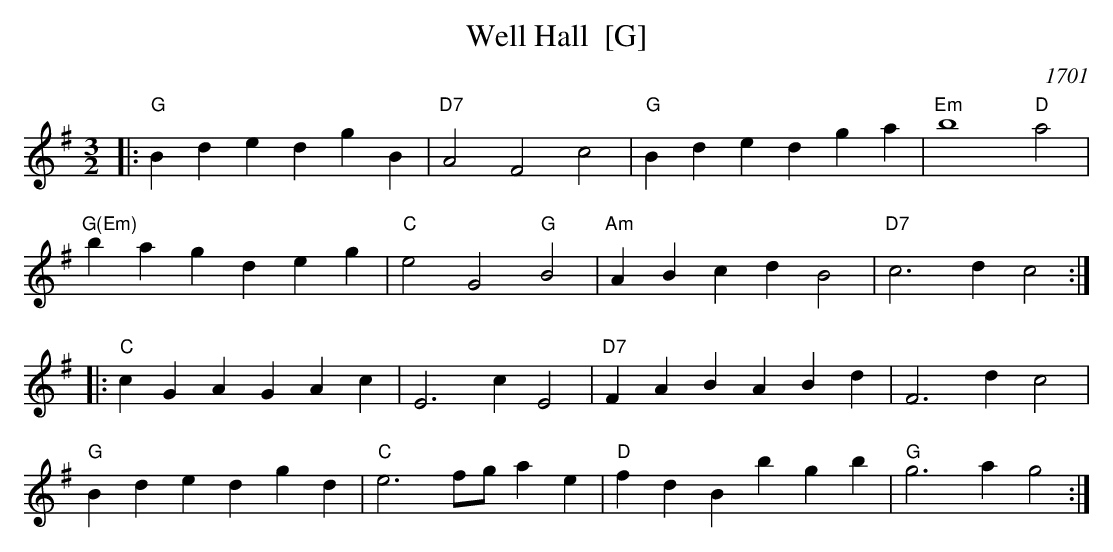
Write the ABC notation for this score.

X:1
T: Well Hall  [G]
O: 1701
M: 3/2
L: 1/4
K: G
|: "G"Bd ed gB |"D7"A2 F2 c2 | "G"Bd ed ga | "Em"b4 "D"a2 |
"G(Em)"ba gd eg | "C"e2 G2 "G"B2 |"Am"AB cd B2 | "D7"c3 d c2 :|
|: "C"cG AG Ac | E3 c E2 |"D7"FA BA Bd | F3 d c2 |
"G"Bd ed gd | "C"e3 f/g/ ae | "D"fd Bb gb | "G"g3 a g2 :|
